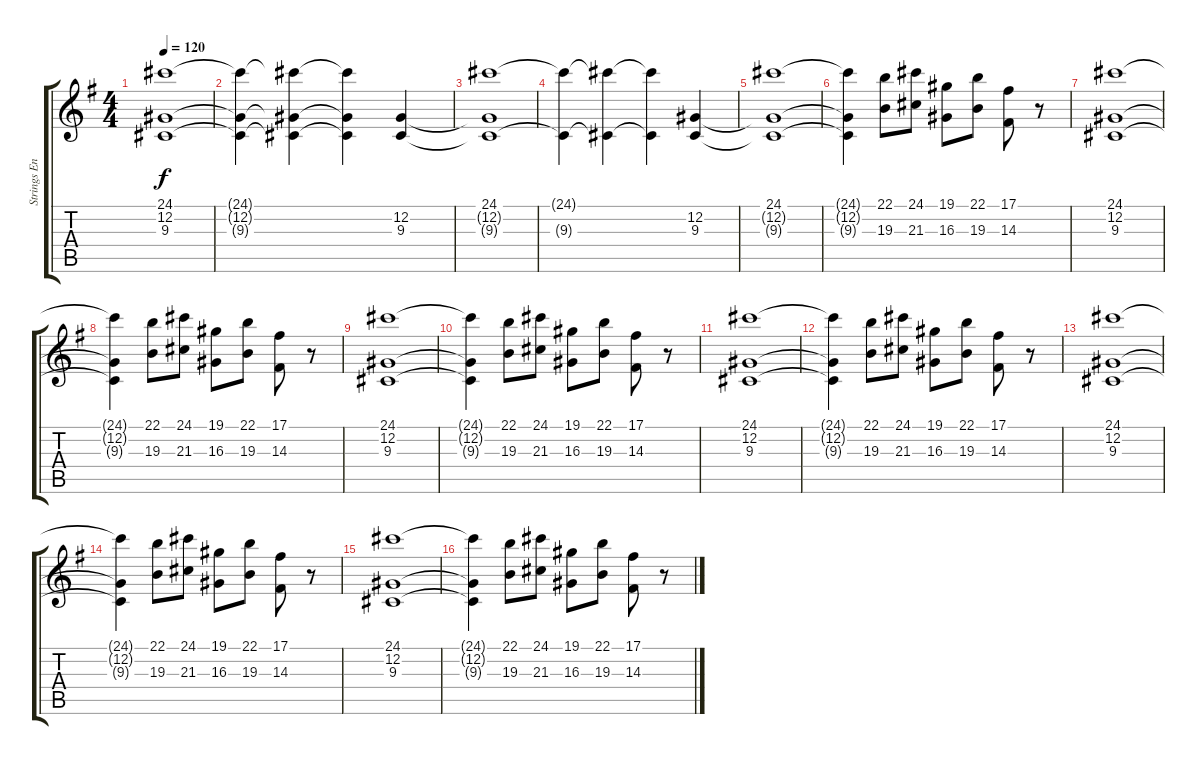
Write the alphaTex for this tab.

\track ("Strings Ensemble" "Strings En") {instrument stringensemble1}
\staff {score tabs}
\tuning (Db4 Ab3 E3 B2 Gb2 Db2) {hide}
\ts (4 4)
\tempo 120
\clef g2
\ks g
(24.1 12.2{t} 9.3{t}).1{dy f} |
(24.1{t} 12.2{t} 9.3{t}).4 (24.1{t} 12.2{t} 9.3{t}).4 (24.1{t} 12.2{t} 9.3{t}).4 (12.2 9.3).4 |
(24.1 12.2{t} 9.3{t}).1 |
(24.1{t} 9.3{t}).4 (24.1{t} 9.3{t}).4 (24.1{t} 9.3{t}).4 (12.2 9.3).4 |
(24.1 12.2{t} 9.3{t}).1 |
(24.1{t} 12.2{t} 9.3{t}).4 (22.1 19.3).8 (24.1 21.3).8 (19.1 16.3).8 (22.1 19.3).8 (17.1 14.3).8 r.8 |
(24.1 12.2 9.3).1 |
(24.1{t} 12.2{t} 9.3{t}).4 (22.1 19.3).8 (24.1 21.3).8 (19.1 16.3).8 (22.1 19.3).8 (17.1 14.3).8 r.8 |
(24.1 12.2 9.3).1 |
(24.1{t} 12.2{t} 9.3{t}).4 (22.1 19.3).8 (24.1 21.3).8 (19.1 16.3).8 (22.1 19.3).8 (17.1 14.3).8 r.8 |
(24.1 12.2 9.3).1 |
(24.1{t} 12.2{t} 9.3{t}).4 (22.1 19.3).8 (24.1 21.3).8 (19.1 16.3).8 (22.1 19.3).8 (17.1 14.3).8 r.8 |
(24.1 12.2 9.3).1 |
(24.1{t} 12.2{t} 9.3{t}).4 (22.1 19.3).8 (24.1 21.3).8 (19.1 16.3).8 (22.1 19.3).8 (17.1 14.3).8 r.8 |
(24.1 12.2 9.3).1 |
(24.1{t} 12.2{t} 9.3{t}).4 (22.1 19.3).8 (24.1 21.3).8 (19.1 16.3).8 (22.1 19.3).8 (17.1 14.3).8 r.8
